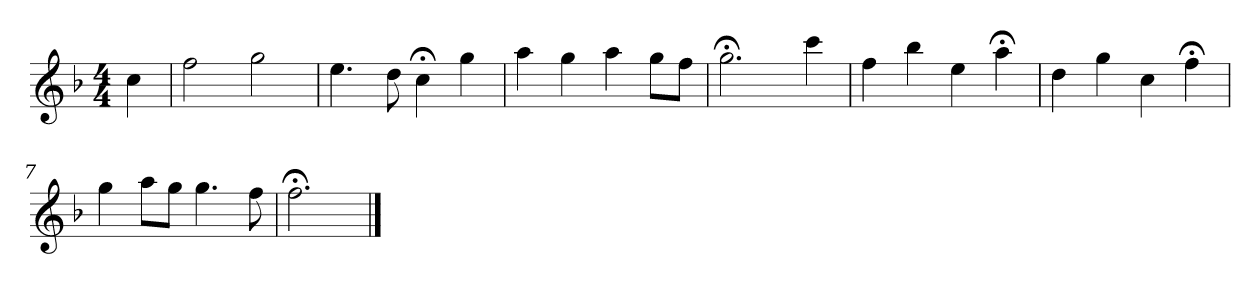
**kern
*part1
*staff1
*k[b-]
*F:
*M4/4
*MM120
=
4cc
=1
2ff
2gg
=2
4.ee
8dd
4cc;<
4gg
=3
4aa
4gg
4aa
8ggL
8ffJ
=4
2.gg;<
4ccc
=5
4ff
4bb-
4ee
4aa;<
=6
4dd
4gg
4cc
4ff;<
=7
4gg
8aaL
8ggJ
4.gg
8ff
=8
2.ff;<
==
*-
